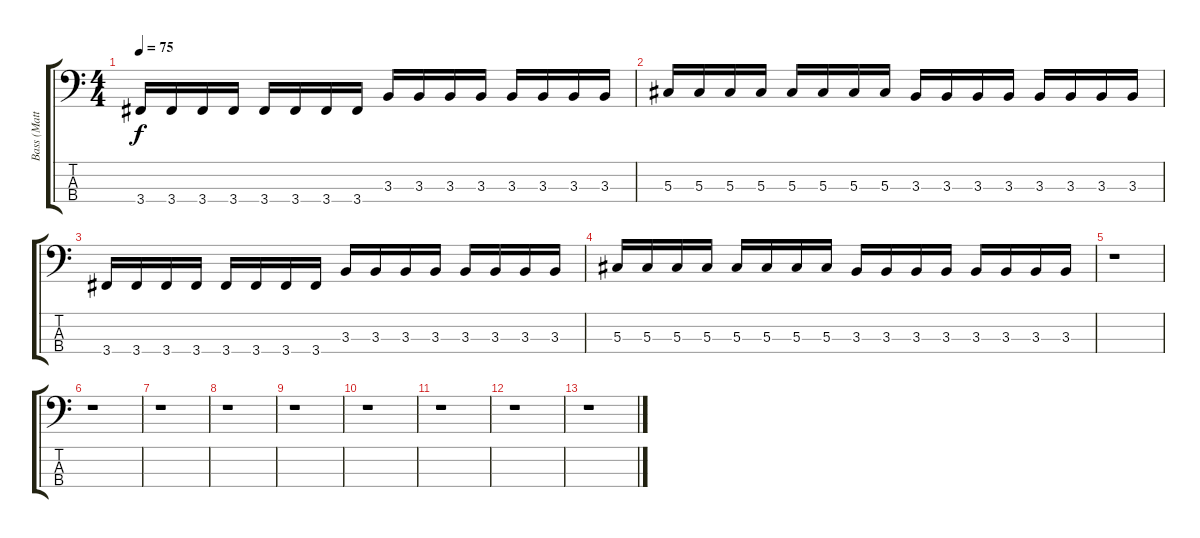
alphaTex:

\track ("Bass (Matt Sharp)" "Bass (Matt") {instrument electricbasspick}
\staff {score tabs}
\tuning (Gb2 Db2 Ab1 Eb1) {hide}
\ts (4 4)
\tempo 75
\clef f4
\ks c
3.4.16{dy f} 3.4.16 3.4.16 3.4.16 3.4.16 3.4.16 3.4.16 3.4.16 3.3.16 3.3.16 3.3.16 3.3.16 3.3.16 3.3.16 3.3.16 3.3.16 |
5.3.16 5.3.16 5.3.16 5.3.16 5.3.16 5.3.16 5.3.16 5.3.16 3.3.16 3.3.16 3.3.16 3.3.16 3.3.16 3.3.16 3.3.16 3.3.16 |
3.4.16 3.4.16 3.4.16 3.4.16 3.4.16 3.4.16 3.4.16 3.4.16 3.3.16 3.3.16 3.3.16 3.3.16 3.3.16 3.3.16 3.3.16 3.3.16 |
5.3.16 5.3.16 5.3.16 5.3.16 5.3.16 5.3.16 5.3.16 5.3.16 3.3.16 3.3.16 3.3.16 3.3.16 3.3.16 3.3.16 3.3.16 3.3.16 |
r.1 |
r.1 |
r.1 |
r.1 |
r.1 |
r.1 |
r.1 |
r.1 |
r.1
